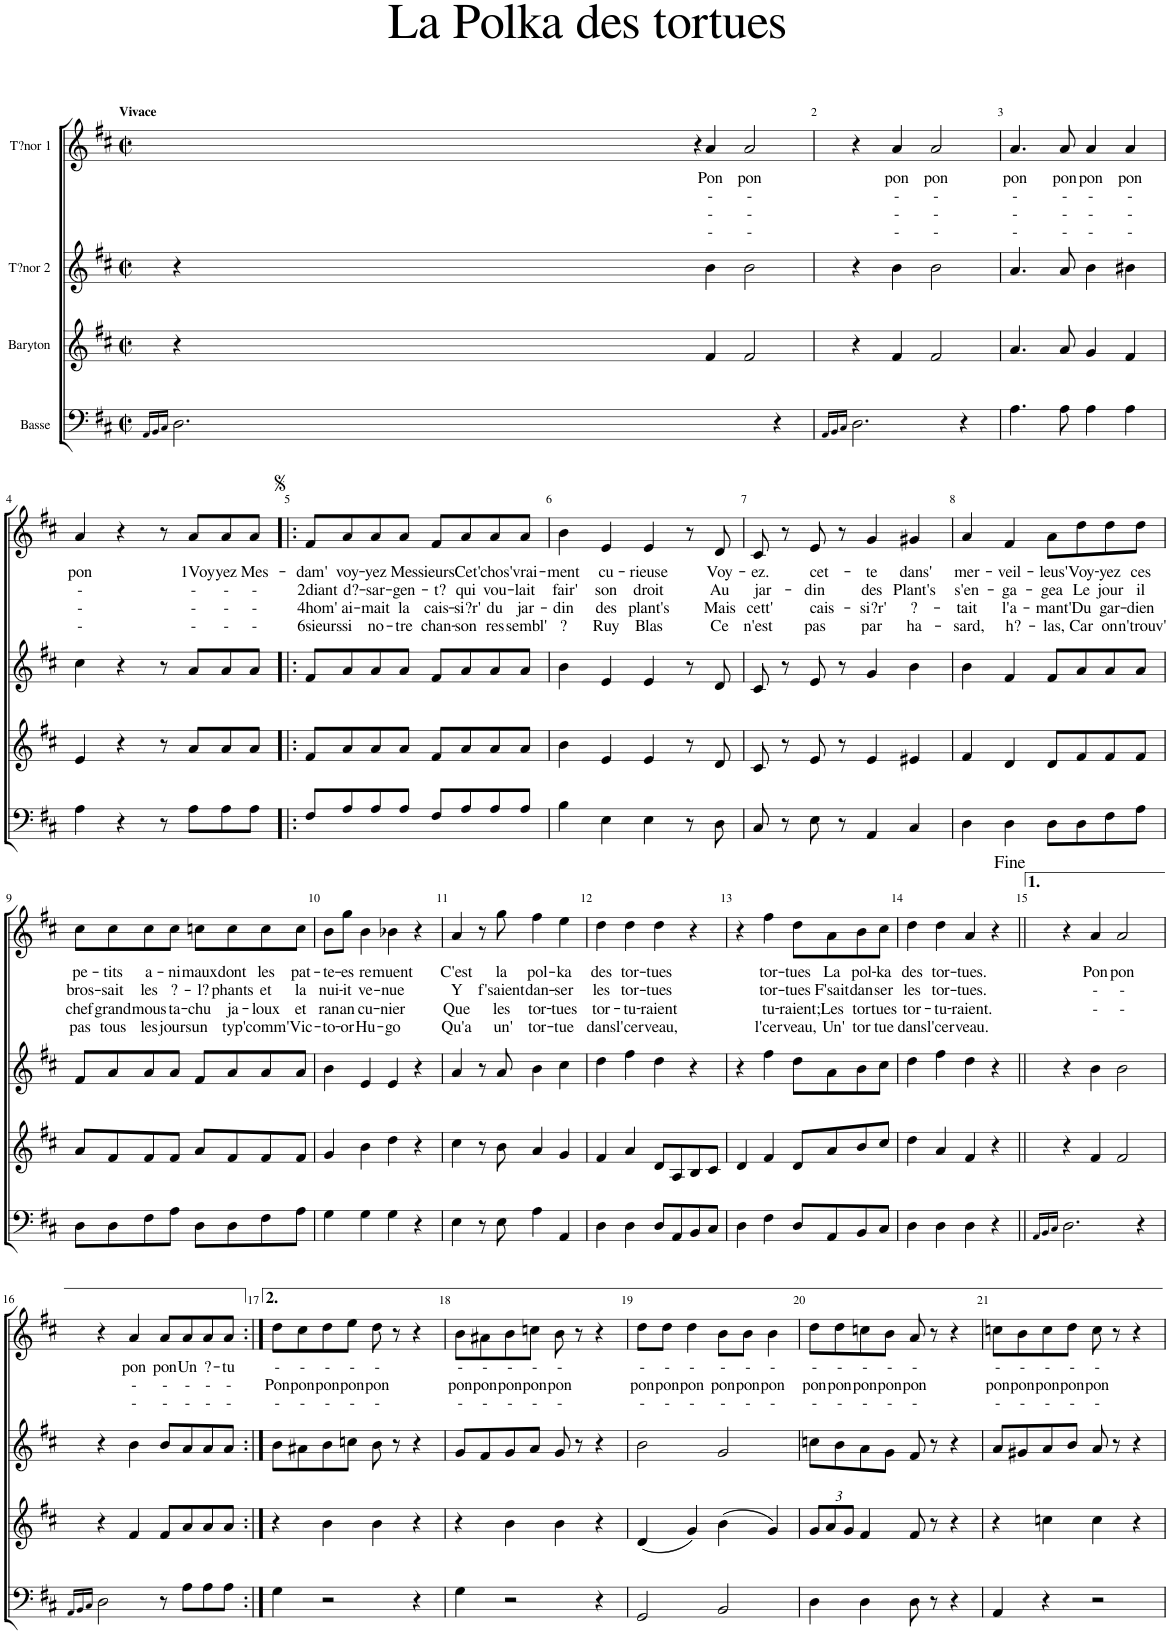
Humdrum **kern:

**kern	**kern	**kern	**kern	**text	**text	**text	**text
*part4	*part3	*part2	*part1	*part1	*part1	*part1	*part1
*staff4	*staff3	*staff2	*staff1	*staff1	*staff1	*staff1	*staff1
*I"Basse	*I"Baryton	*I"T?nor 2	*I"T?nor 1	*	*	*	*
*clefF4	*clefG2	*clefG2	*clefG2	*	*	*	*
*	*	*Trd1c2	*Trd4c7	*	*	*	*
*k[f#c#]	*k[f#c#]	*k[f#c#]	*k[f#c#]	*	*	*	*
*M4/4	*M4/4	*M4/4	*M4/4	*	*	*	*
*met(c|)	*met(c|)	*met(c|)	*met(c|)	*	*	*	*
=1	=1	=1	=1	=1	=1	=1	=1
16qAA/LL	.	.	.	.	.	.	.
16qBB/	.	.	.	.	.	.	.
16qC#/JJ	.	.	.	.	.	.	.
!	!	!	!LO:TX:a:B:t=Vivace	!	!	!	!
2.D\	4r	4r	4r	.	.	.	.
!	!	!	!	!LO:LY:b	!LO:LY:b	!LO:LY:b	!LO:LY:b
.	4f#/	4b\	4a/	Pon	-	-	-
!	!	!	!	!LO:LY:b	!LO:LY:b	!LO:LY:b	!LO:LY:b
.	2f#/	2b\	2a/	pon	-	-	-
4r	.	.	.	.	.	.	.
=2	=2	=2	=2	=2	=2	=2	=2
16qAA/LL	.	.	.	.	.	.	.
16qBB/	.	.	.	.	.	.	.
16qC#/JJ	.	.	.	.	.	.	.
2.D\	4r	4r	4r	.	.	.	.
!	!	!	!	!LO:LY:b	!LO:LY:b	!LO:LY:b	!LO:LY:b
.	4f#/	4b\	4a/	pon	-	-	-
!	!	!	!	!LO:LY:b	!LO:LY:b	!LO:LY:b	!LO:LY:b
.	2f#/	2b\	2a/	pon	-	-	-
4r	.	.	.	.	.	.	.
=3	=3	=3	=3	=3	=3	=3	=3
!	!	!	!	!LO:LY:b	!LO:LY:b	!LO:LY:b	!LO:LY:b
4.A\	4.a/	4.a/	4.a/	pon	-	-	-
!	!	!	!	!LO:LY:b	!LO:LY:b	!LO:LY:b	!LO:LY:b
8A\	8a/	8a/	8a/	pon	-	-	-
!	!	!	!	!LO:LY:b	!LO:LY:b	!LO:LY:b	!LO:LY:b
4A\	4g/	4b\	4a/	pon	-	-	-
!	!	!	!	!LO:LY:b	!LO:LY:b	!LO:LY:b	!LO:LY:b
4A\	4f#/	4b#X\	4a/	pon	-	-	-
!!LO:LB:g=z
=4	=4	=4	=4	=4	=4	=4	=4
!	!	!	!	!LO:LY:b	!LO:LY:b	!LO:LY:b	!LO:LY:b
4A\	4e/	4cc#\	4a/	pon	-	-	-
4r	4r	4r	4r	.	.	.	.
8r	8r	8r	8r	.	.	.	.
!	!	!	!	!LO:LY:b	!LO:LY:b	!LO:LY:b	!LO:LY:b
8A\L	8a/L	8a/L	8a/L	1Voy-	-	-	-
!	!	!	!	!LO:LY:b	!LO:LY:b	!LO:LY:b	!LO:LY:b
8A\	8a/	8a/	8a/	-yez	-	-	-
!	!	!	!	!LO:LY:b	!LO:LY:b	!LO:LY:b	!LO:LY:b
8A\J	8a/J	8a/J	8a/J	Mes-	-	-	-
=5!|:	=5!|:	=5!|:	=5!|:	=5!|:	=5!|:	=5!|:	=5!|:
!	!	!	!	!LO:LY:b	!LO:LY:b	!LO:LY:b	!LO:LY:b
8F#/L	8f#/L	8f#/L	8f#/L	-dam'	2diant	4hom'	6sieurs
!	!	!	!	!LO:LY:b	!LO:LY:b	!LO:LY:b	!LO:LY:b
8A/	8a/	8a/	8a/	voy-	d?-	ai-	si
!	!	!	!	!LO:LY:b	!LO:LY:b	!LO:LY:b	!LO:LY:b
8A/	8a/	8a/	8a/	-yez	-sar-	-mait	no-
!	!	!	!	!LO:LY:b	!LO:LY:b	!LO:LY:b	!LO:LY:b
8A/J	8a/J	8a/J	8a/J	Mes-	-gen-	la	-tre
!	!	!	!	!LO:LY:b	!LO:LY:b	!LO:LY:b	!LO:LY:b
8F#/L	8f#/L	8f#/L	8f#/L	-sieurs	-t?	cais-	chan-
!	!	!	!	!LO:LY:b	!LO:LY:b	!LO:LY:b	!LO:LY:b
8A/	8a/	8a/	8a/	Cet'	qui	-si?r'	-son
!	!	!	!	!LO:LY:b	!LO:LY:b	!LO:LY:b	!LO:LY:b
8A/	8a/	8a/	8a/	chos'	vou-	du	res-
!	!	!	!	!LO:LY:b	!LO:LY:b	!LO:LY:b	!LO:LY:b
8A/J	8a/J	8a/J	8a/J	vrai-	-lait	jar-	-sembl'
=6	=6	=6	=6	=6	=6	=6	=6
!	!	!	!	!LO:LY:b	!LO:LY:b	!LO:LY:b	!LO:LY:b
4B\	4b\	4b\	4b\	-ment	fair'	-din	?
!	!	!	!	!LO:LY:b	!LO:LY:b	!LO:LY:b	!LO:LY:b
4E\	4e/	4e/	4e/	cu-	son	des	Ruy
!	!	!	!	!LO:LY:b	!LO:LY:b	!LO:LY:b	!LO:LY:b
4E\	4e/	4e/	4e/	-rieuse	droit	plant's	Blas
8r	8r	8r	8r	.	.	.	.
!	!	!	!	!LO:LY:b	!LO:LY:b	!LO:LY:b	!LO:LY:b
8D\	8d/	8d/	8d/	Voy-	Au	Mais	Ce
=7	=7	=7	=7	=7	=7	=7	=7
!	!	!	!	!LO:LY:b	!LO:LY:b	!LO:LY:b	!LO:LY:b
8C#/	8c#/	8c#/	8c#/	-ez.	jar-	cett'	n'est
8r	8r	8r	8r	.	.	.	.
!	!	!	!	!LO:LY:b	!LO:LY:b	!LO:LY:b	!LO:LY:b
8E\	8e/	8e/	8e/	cet-	-din	cais-	pas
8r	8r	8r	8r	.	.	.	.
!	!	!	!	!LO:LY:b	!LO:LY:b	!LO:LY:b	!LO:LY:b
4AA/	4e/	4g/	4g/	-te	des	-si?r'	par
!	!	!	!	!LO:LY:b	!LO:LY:b	!LO:LY:b	!LO:LY:b
4C#/	4e#X/	4b\	4g#X/	dans'	Plant's	?-	ha-
=8	=8	=8	=8	=8	=8	=8	=8
!	!	!	!	!LO:LY:b	!LO:LY:b	!LO:LY:b	!LO:LY:b
4D\	4f#/	4b\	4a/	mer-	s'en-	-tait	-sard,
!	!	!	!	!LO:LY:b	!LO:LY:b	!LO:LY:b	!LO:LY:b
4D\	4d/	4f#/	4f#/	-veil-	-ga-	l'a-	h?-
!	!	!	!	!LO:LY:b	!LO:LY:b	!LO:LY:b	!LO:LY:b
8D\L	8d/L	8f#/L	8a\L	-leus'	-gea	-mant'	-las,
!	!	!	!	!LO:LY:b	!LO:LY:b	!LO:LY:b	!LO:LY:b
8D\	8f#/	8a/	8dd\	Voy-	Le	Du	Car
!	!	!	!	!LO:LY:b	!LO:LY:b	!LO:LY:b	!LO:LY:b
8F#\	8f#/	8a/	8dd\	-yez	jour	gar-	on
!	!	!	!	!LO:LY:b	!LO:LY:b	!LO:LY:b	!LO:LY:b
8A\J	8f#/J	8a/J	8dd\J	ces	il	-dien	n'trouv'
!!LO:LB:g=z
=9	=9	=9	=9	=9	=9	=9	=9
!	!	!	!	!LO:LY:b	!LO:LY:b	!LO:LY:b	!LO:LY:b
8D\L	8a/L	8f#/L	8cc#\L	pe-	bros-	chef	pas
!	!	!	!	!LO:LY:b	!LO:LY:b	!LO:LY:b	!LO:LY:b
8D\	8f#/	8a/	8cc#\	-tits	-sait	grand	tous
!	!	!	!	!LO:LY:b	!LO:LY:b	!LO:LY:b	!LO:LY:b
8F#\	8f#/	8a/	8cc#\	a-	les	mous-	les
!	!	!	!	!LO:LY:b	!LO:LY:b	!LO:LY:b	!LO:LY:b
8A\J	8f#/J	8a/J	8cc#\J	-ni-	?-	-ta-	jours
!	!	!	!	!LO:LY:b	!LO:LY:b	!LO:LY:b	!LO:LY:b
8D\L	8a/L	8f#/L	8ccn\L	-maux	-l?-	-chu	un
!	!	!	!	!LO:LY:b	!LO:LY:b	!LO:LY:b	!LO:LY:b
8D\	8f#/	8a/	8cc\	dont	-phants	ja-	typ'
!	!	!	!	!LO:LY:b	!LO:LY:b	!LO:LY:b	!LO:LY:b
8F#\	8f#/	8a/	8cc\	les	et	-loux	comm'
!	!	!	!	!LO:LY:b	!LO:LY:b	!LO:LY:b	!LO:LY:b
8A\J	8f#/J	8a/J	8cc\J	pat-	la	et	Vic-
=10	=10	=10	=10	=10	=10	=10	=10
!	!	!	!	!LO:LY:b	!LO:LY:b	!LO:LY:b	!LO:LY:b
4G\	4g/	4b\	8b\L	-te-	nui-	ran-	-to-
!	!	!	!	!LO:LY:b	!LO:LY:b	!LO:LY:b	!LO:LY:b
.	.	.	8gg\J	-es	-it	-an-	-or
!	!	!	!	!LO:LY:b	!LO:LY:b	!LO:LY:b	!LO:LY:b
4G\	4b\	4e/	4b\	re-	ve-	-cu-	Hu-
!	!	!	!	!LO:LY:b	!LO:LY:b	!LO:LY:b	!LO:LY:b
4G\	4dd\	4e/	4b-X\	-muent	-nue	-nier	-go
4r	4r	4r	4r	.	.	.	.
=11	=11	=11	=11	=11	=11	=11	=11
!	!	!	!	!LO:LY:b	!LO:LY:b	!LO:LY:b	!LO:LY:b
4E\	4cc#\	4a/	4a/	C'est	Y	Que	Qu'a
8r	8r	8r	8r	.	.	.	.
!	!	!	!	!LO:LY:b	!LO:LY:b	!LO:LY:b	!LO:LY:b
8E\	8b\	8a/	8gg\	la	f'saient	les	un'
!	!	!	!	!LO:LY:b	!LO:LY:b	!LO:LY:b	!LO:LY:b
4A\	4a/	4b\	4ff#\	pol-	dan-	tor-	tor-
!	!	!	!	!LO:LY:b	!LO:LY:b	!LO:LY:b	!LO:LY:b
4AA/	4g/	4cc#\	4ee\	-ka	-ser	-tues	-tue
=12	=12	=12	=12	=12	=12	=12	=12
!	!	!	!	!LO:LY:b	!LO:LY:b	!LO:LY:b	!LO:LY:b
4D\	4f#/	4dd\	4dd\	des	les	tor-	dans
!	!	!	!	!LO:LY:b	!LO:LY:b	!LO:LY:b	!LO:LY:b
4D\	4a/	4ff#\	4dd\	tor-	tor-	-tu-	l'cer-
!	!	!	!	!LO:LY:b	!LO:LY:b	!LO:LY:b	!LO:LY:b
8D/L	8d/L	4dd\	4dd\	-tues	-tues	-raient	-veau,
8AA/	8A/	.	.	.	.	.	.
8BB/	8B/	4r	4r	.	.	.	.
8C#/J	8c#/J	.	.	.	.	.	.
=13	=13	=13	=13	=13	=13	=13	=13
4D\	4d/	4r	4r	.	.	.	.
!	!	!	!	!LO:LY:b	!LO:LY:b	!LO:LY:b	!LO:LY:b
4F#\	4f#/	4ff#\	4ff#\	tor-	tor-	tu-	l'cer-
!	!	!	!	!LO:LY:b	!LO:LY:b	!LO:LY:b	!LO:LY:b
8D/L	8d/L	8dd\L	8dd\L	-tues	-tues	-raient;	-veau,
!	!	!	!	!LO:LY:b	!LO:LY:b	!LO:LY:b	!LO:LY:b
8AA/	8a/	8a\	8a\	La	F'sait	Les	Un'
!	!	!	!	!LO:LY:b	!LO:LY:b	!LO:LY:b	!LO:LY:b
8BB/	8b/	8b\	8b\	pol-	dan-	tor-	tor-
!	!	!	!	!LO:LY:b	!LO:LY:b	!LO:LY:b	!LO:LY:b
8C#/J	8cc#/J	8cc#\J	8cc#\J	-ka	-ser	-tues	-tue
=14	=14	=14	=14	=14	=14	=14	=14
!	!	!	!	!LO:LY:b	!LO:LY:b	!LO:LY:b	!LO:LY:b
4D\	4dd\	4dd\	4dd\	des	les	tor-	dans
!	!	!	!	!LO:LY:b	!LO:LY:b	!LO:LY:b	!LO:LY:b
4D\	4a/	4ff#\	4dd\	tor-	tor-	-tu-	l'cer-
!	!	!	!	!LO:LY:b	!LO:LY:b	!LO:LY:b	!LO:LY:b
4D\	4f#/	4dd\	4a/	-tues.	-tues.	-raient.	-veau.
4r	4r	4r	4r	.	.	.	.
=15||	=15||	=15||	=15||	=15||	=15||	=15||	=15||
16qAA/LL	.	.	.	.	.	.	.
16qBB/	.	.	.	.	.	.	.
16qC#/JJ	.	.	.	.	.	.	.
2.D\	4r	4r	4r	.	.	.	.
!	!	!	!	!LO:LY:b	!LO:LY:b	!LO:LY:b	!
.	4f#/	4b\	4a/	Pon	-	-	.
!	!	!	!	!LO:LY:b	!LO:LY:b	!LO:LY:b	!
.	2f#/	2b\	2a/	pon	-	-	.
4r	.	.	.	.	.	.	.
!!LO:LB:g=z
=16	=16	=16	=16	=16	=16	=16	=16
16qAA/LL	.	.	.	.	.	.	.
16qBB/	.	.	.	.	.	.	.
16qC#/JJ	.	.	.	.	.	.	.
2D\	4r	4r	4r	.	.	.	.
!	!	!	!	!LO:LY:b	!LO:LY:b	!LO:LY:b	!
.	4f#/	4b\	4a/	pon	-	-	.
!	!	!	!	!LO:LY:b	!LO:LY:b	!LO:LY:b	!
8r	8f#/L	8b/L	8a/L	pon	-	-	.
!	!	!	!	!LO:LY:b	!LO:LY:b	!LO:LY:b	!
8A\L	8a/	8a/	8a/	Un	-	-	.
!	!	!	!	!LO:LY:b	!LO:LY:b	!LO:LY:b	!
8A\	8a/	8a/	8a/	?-	-	-	.
!	!	!	!	!LO:LY:b	!LO:LY:b	!LO:LY:b	!
8A\J	8a/J	8a/J	8a/J	-tu	-	-	.
=17:|!	=17:|!	=17:|!	=17:|!	=17:|!	=17:|!	=17:|!	=17:|!
!	!	!	!	!LO:LY:b	!LO:LY:b	!LO:LY:b	!
4G\	4r	8b\L	8dd\L	-	Pon	-	.
!	!	!	!	!LO:LY:b	!LO:LY:b	!LO:LY:b	!
.	.	8a#X\	8cc#\	-	pon	-	.
!	!	!	!	!LO:LY:b	!LO:LY:b	!LO:LY:b	!
2r	4b\	8b\	8dd\	-	pon	-	.
!	!	!	!	!LO:LY:b	!LO:LY:b	!LO:LY:b	!
.	.	8ccn\J	8ee\J	-	pon	-	.
!	!	!	!	!LO:LY:b	!LO:LY:b	!LO:LY:b	!
.	4b\	8b\	8dd\	-	pon	-	.
.	.	8r	8r	.	.	.	.
4r	4r	4r	4r	.	.	.	.
=18	=18	=18	=18	=18	=18	=18	=18
!	!	!	!	!LO:LY:b	!LO:LY:b	!LO:LY:b	!
4G\	4r	8g/L	8b\L	-	pon	-	.
!	!	!	!	!LO:LY:b	!LO:LY:b	!LO:LY:b	!
.	.	8f#/	8a#X\	-	pon	-	.
!	!	!	!	!LO:LY:b	!LO:LY:b	!LO:LY:b	!
2r	4b\	8g/	8b\	-	pon	-	.
!	!	!	!	!LO:LY:b	!LO:LY:b	!LO:LY:b	!
.	.	8a/J	8ccn\J	-	pon	-	.
!	!	!	!	!LO:LY:b	!LO:LY:b	!LO:LY:b	!
.	4b\	8g/	8b\	-	pon	-	.
.	.	8r	8r	.	.	.	.
4r	4r	4r	4r	.	.	.	.
=19	=19	=19	=19	=19	=19	=19	=19
!	!	!	!	!LO:LY:b	!LO:LY:b	!LO:LY:b	!
2GG/	(4d/	2b\	8dd\L	-	pon	-	.
!	!	!	!	!LO:LY:b	!LO:LY:b	!LO:LY:b	!
.	.	.	8dd\J	-	pon	-	.
!	!	!	!	!LO:LY:b	!LO:LY:b	!LO:LY:b	!
.	4g/)	.	4dd\	-	pon	-	.
!	!	!	!	!LO:LY:b	!LO:LY:b	!LO:LY:b	!
2BB/	(4b\	2g/	8b\L	-	pon	-	.
!	!	!	!	!LO:LY:b	!LO:LY:b	!LO:LY:b	!
.	.	.	8b\J	-	pon	-	.
!	!	!	!	!LO:LY:b	!LO:LY:b	!LO:LY:b	!
.	4g/)	.	4b\	-	pon	-	.
=20	=20	=20	=20	=20	=20	=20	=20
*	*Xbrackettup	*	*	*	*	*	*
!	!	!	!	!LO:LY:b	!LO:LY:b	!LO:LY:b	!
4D\	12g/L	8ccn\L	8dd\L	-	pon	-	.
.	12a/	.	.	.	.	.	.
!	!	!	!	!LO:LY:b	!LO:LY:b	!LO:LY:b	!
.	.	8b\	8dd\	-	pon	-	.
.	12g/J	.	.	.	.	.	.
!	!	!	!	!LO:LY:b	!LO:LY:b	!LO:LY:b	!
4D\	4f#/	8a\	8ccn\	-	pon	-	.
!	!	!	!	!LO:LY:b	!LO:LY:b	!LO:LY:b	!
.	.	8g\J	8b\J	-	pon	-	.
!	!	!	!	!LO:LY:b	!LO:LY:b	!LO:LY:b	!
8D\	8f#/	8f#/	8a/	-	pon	-	.
8r	8r	8r	8r	.	.	.	.
4r	4r	4r	4r	.	.	.	.
=21	=21	=21	=21	=21	=21	=21	=21
!	!	!	!	!LO:LY:b	!LO:LY:b	!LO:LY:b	!
4AA/	4r	8a/L	8ccn\L	-	pon	-	.
!	!	!	!	!LO:LY:b	!LO:LY:b	!LO:LY:b	!
.	.	8g#X/	8b\	-	pon	-	.
!	!	!	!	!LO:LY:b	!LO:LY:b	!LO:LY:b	!
4r	4ccn\	8a/	8cc\	-	pon	-	.
!	!	!	!	!LO:LY:b	!LO:LY:b	!LO:LY:b	!
.	.	8b/J	8dd\J	-	pon	-	.
!	!	!	!	!LO:LY:b	!LO:LY:b	!LO:LY:b	!
2r	4cc\	8a/	8cc\	-	pon	-	.
.	.	8r	8r	.	.	.	.
.	4r	4r	4r	.	.	.	.
=	=	=	=	=	=	=	=
*-	*-	*-	*-	*-	*-	*-	*-
